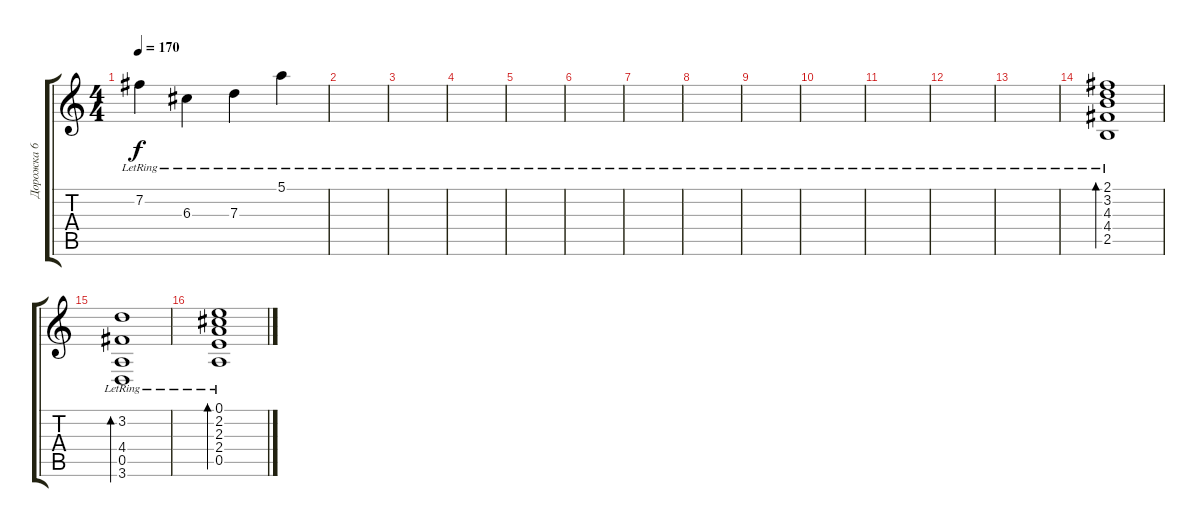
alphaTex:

\track ("Дорожка 6" "Дорожка 6") {instrument electricguitarjazz}
\staff {score tabs}
\tuning (E4 B3 G3 D3 A2 B1) {hide}
\ts (4 4)
\tempo 170
\clef g2
\ks c
7.2{lr}.4{dy f} 6.3{lr}.4 7.3{lr}.4 5.1{lr}.4 |
|
|
|
|
|
|
|
|
|
|
|
|
(2.1 3.2{lr} 4.3{lr} 4.4{lr} 2.5{lr}).1{bd 120} |
(3.2{lr} 4.4{lr} 0.5{lr} 3.6{lr}).1{bd 120} |
(0.1 2.2{lr} 2.3{lr} 2.4{lr} 0.5{lr}).1{bd 120}
